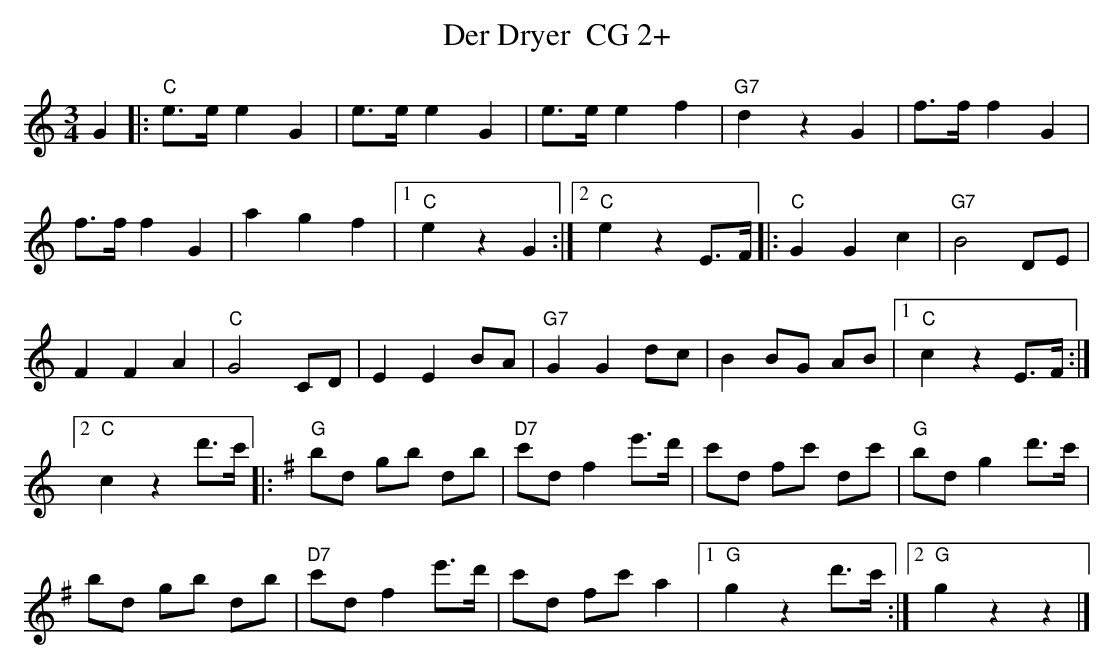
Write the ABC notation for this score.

X:1
T:Der Dryer  CG 2+
M:3/4
L:1/8
K:C %%MIDI gchordon
G2 |: "C"e>ee2G2 | e>ee2G2 | e>ee2f2 | "G7"d2z2G2 | f>ff2G2 |
f>ff2G2 | a2g2f2 |1 "C"e2z2G2 :|2 "C"e2z2E>F |: "C"G2G2c2 | "G7"B4DE |
F2F2A2 | "C"G4CD | E2E2BA | "G7"G2G2dc | B2BG AB |1 "C"c2z2E>F :|2
"C"c2z2d'>c' |: [K:G] "G"bd gb db | "D7"c'df2e'>d' | c'd fc' dc' | "G"bdg2d'>c' |
bd gb db | "D7"c'df2e'>d' | c'd fc'a2 |1 "G"g2z2d'>c' :|2 "G"g2z2z2 |]
